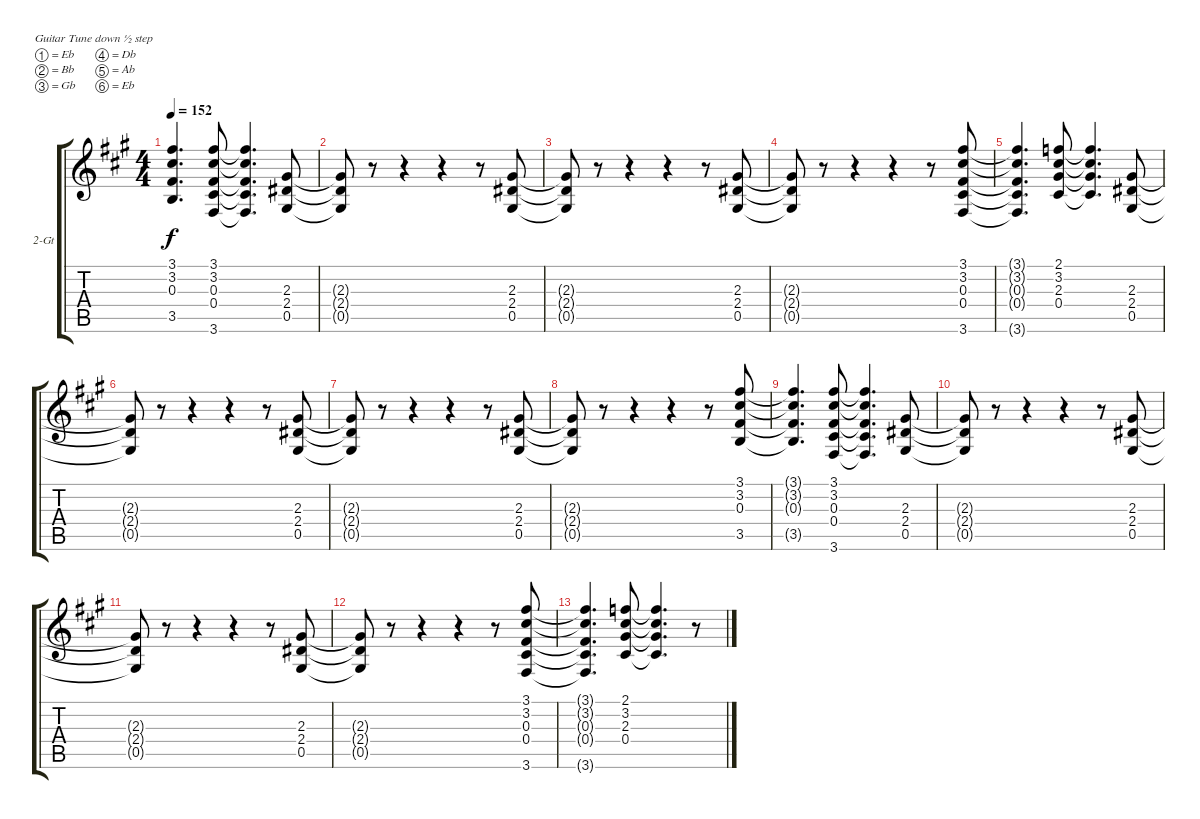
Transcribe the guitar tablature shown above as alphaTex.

\defaultSystemsLayout 4
\bracketExtendMode groupsimilarinstruments
\firstSystemTrackNameOrientation horizontal
\otherSystemsTrackNameOrientation horizontal
\track ("Guitar 2" "2-Gt") {instrument distortionguitar}
\staff {score tabs}
\tuning (Eb4 Bb3 Gb3 Db3 Ab2 Eb2)
\ts (4 4)
\tempo 152
\clef g2
\scale
1.07062
\ks a
(0.3{t} 3.2{t} 3.1{t} 3.5{t}).4{d dy f} (0.4 0.3 3.2 3.1 3.6).8 (0.4{t} 0.3{t} 3.2{t} 3.1{t} 3.6{t}).4{d} (0.5 2.4 2.3).8 |
\scale
0.929382 (0.5{t} 2.4{t} 2.3{t}).8 r.8 r.4 r.4 r.8 (0.5 2.4 2.3).8 |
\scale
1.07062 (0.5{t} 2.4{t} 2.3{t}).8 r.8 r.4 r.4 r.8 (0.5 2.4 2.3).8 |
\scale
0.929382 (0.5{t} 2.4{t} 2.3{t}).8 r.8 r.4 r.4 r.8 (3.6 0.4 0.3 3.2 3.1).8 |
\scale
1.07062 (3.6{t} 0.4{t} 0.3{t} 3.2{t} 3.1{t}).4{d} (0.4 2.3 3.2 2.1).8 (0.4{t} 2.3{t} 3.2{t} 2.1{t}).4{d} (0.5 2.4 2.3).8 |
\scale
0.929382 (0.5{t} 2.4{t} 2.3{t}).8 r.8 r.4 r.4 r.8 (0.5 2.4 2.3).8 |
\scale
1.07062 (0.5{t} 2.4{t} 2.3{t}).8 r.8 r.4 r.4 r.8 (0.5 2.4 2.3).8 |
\scale
0.929382 (0.5{t} 2.4{t} 2.3{t}).8 r.8 r.4 r.4 r.8 (0.3 3.2 3.1 3.5).8 |
\scale
1.07062 (0.3{t} 3.2{t} 3.1{t} 3.5{t}).4{d} (0.4 0.3 3.2 3.1 3.6).8 (0.4{t} 0.3{t} 3.2{t} 3.1{t} 3.6{t}).4{d} (0.5 2.4 2.3).8 |
\scale
0.929382 (0.5{t} 2.4{t} 2.3{t}).8 r.8 r.4 r.4 r.8 (0.5 2.4 2.3).8 |
\scale
1.07062 (0.5{t} 2.4{t} 2.3{t}).8 r.8 r.4 r.4 r.8 (0.5 2.4 2.3).8 |
\scale
0.929382 (0.5{t} 2.4{t} 2.3{t}).8 r.8 r.4 r.4 r.8 (3.6 0.4 0.3 3.2 3.1).8 |
(3.6{t} 0.4{t} 0.3{t} 3.2{t} 3.1{t}).4{d} (0.4 2.3 3.2 2.1).8 (0.4{t} 2.3{t} 3.2{t} 2.1{t}).4{d} r.8
